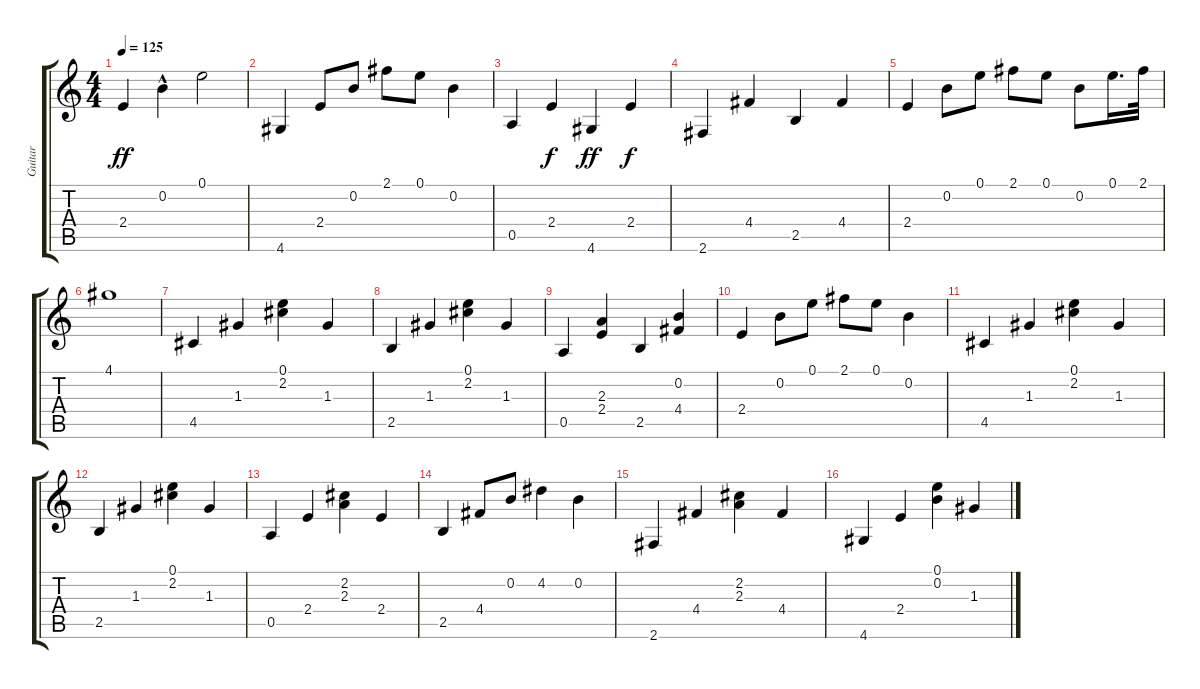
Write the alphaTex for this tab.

\track ("Guitar" "Guitar") {instrument acousticguitarsteel}
\staff {score tabs}
\tuning (E4 B3 G3 D3 A2 E2) {hide}
\ts (4 4)
\tempo 125
\clef g2
\ks c
2.4.4{dy ff instrument acousticguitarsteel} 0.2{hac}.4 0.1.2 |
4.6.4 2.4.8 0.2.8 2.1.8 0.1.8 0.2.4 |
0.5.4 2.4.4{dy f} 4.6.4{dy ff} 2.4.4{dy f} |
2.6.4 4.4.4 2.5.4 4.4.4 |
2.4.4 0.2.8 0.1.8 2.1.8 0.1.8 0.2.8 0.1.16{d} 2.1.32 |
4.1.1 |
4.5.4 1.3.4 (0.1 2.2).4 1.3.4 |
2.5.4 1.3.4 (0.1 2.2).4 1.3.4 |
0.5.4 (2.3 2.4).4 2.5.4 (0.2 4.4).4 |
2.4.4 0.2.8 0.1.8 2.1.8 0.1.8 0.2.4 |
4.5.4 1.3.4 (0.1 2.2).4 1.3.4 |
2.5.4 1.3.4 (0.1 2.2).4 1.3.4 |
0.5.4 2.4.4 (2.2 2.3).4 2.4.4 |
2.5.4 4.4.8 0.2.8 4.2.4 0.2.4 |
2.6.4 4.4.4 (2.2 2.3).4 4.4.4 |
4.6.4 2.4.4 (0.1 0.2).4 1.3.4
